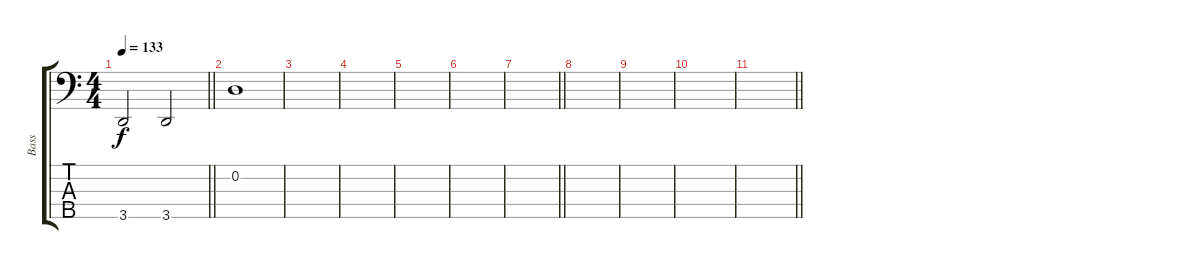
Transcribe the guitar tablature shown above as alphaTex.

\track ("Bass" "Bass") {instrument electricbassfinger}
\staff {score tabs}
\tuning (G2 D2 A1 E1 B0) {hide}
\ts (4 4)
\tempo 133
\clef f4
\barLineRight lightlight
\ks c
3.5.2{dy f} 3.5.2 |
\section ("" "")
0.2.1 |
|
|
|
|
\barLineRight lightlight
|
|
|
|
\barLineRight lightlight
